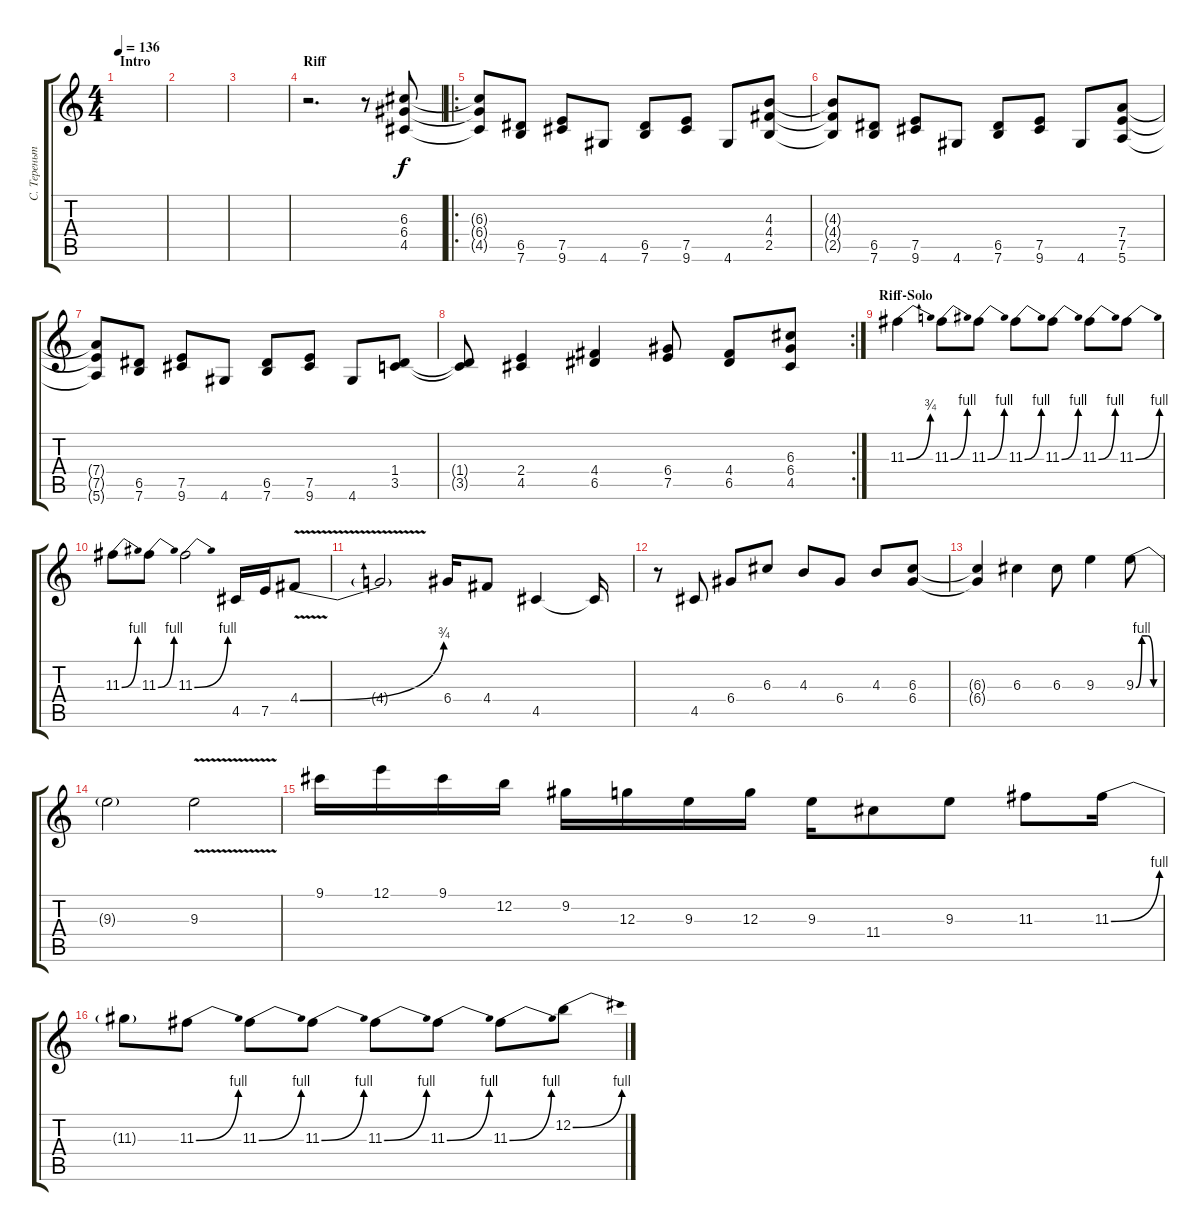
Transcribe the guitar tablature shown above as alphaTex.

\track ("С. Тереньтьев" "С. Тереньт") {instrument distortionguitar}
\staff {score tabs}
\tuning (E4 B3 G3 D3 A2 E2) {hide}
\ts (4 4)
\section ("" "Intro")
\tempo 136
\clef g2
\ks c
|
|
|
\section ("" "Riff")
r.2{d} r.8 (6.3 6.4 4.5).8 |
\ro
(6.3{t} 6.4{t} 4.5{t}).8 (6.5 7.6).8 (7.5 9.6).8 4.6.8 (6.5 7.6).8 (7.5 9.6).8 4.6.8 (4.3 4.4 2.5).8 |
(4.3{t} 4.4{t} 2.5{t}).8 (6.5 7.6).8 (7.5 9.6).8 4.6.8 (6.5 7.6).8 (7.5 9.6).8 4.6.8 (7.4 7.5 5.6).8 |
(7.4{t} 7.5{t} 5.6{t}).8 (6.5 7.6).8 (7.5 9.6).8 4.6.8 (6.5 7.6).8 (7.5 9.6).8 4.6.8 (1.4 3.5).8 |
\rc 2
(1.4{t} 3.5{t}).8 (2.4 4.5).4 (4.4 6.5).4 (6.4 7.5).8 (4.4 6.5).8 (6.3 6.4 4.5).8 |
\section ("" "Riff-Solo")
11.3{be (bend 0 0 60 3)}.4 11.3{be (bend 0 0 60 4)}.8 11.3{be (bend 0 0 60 4)}.8 11.3{be (bend 0 0 60 4)}.8 11.3{be (bend 0 0 60 4)}.8 11.3{be (bend 0 0 60 4)}.8 11.3{be (bend 0 0 60 4)}.8 |
11.3{be (bend 0 0 60 4)}.8 11.3{be (bend 0 0 60 4)}.8 11.3{be (bend 0 0 60 4)}.2 4.5.16 7.5.16 4.4{be (bend 0 0 60 3) v}.8 |
4.4{t}.2 6.4.16 4.4.8 4.5.4 4.5{t}.16 |
r.8 4.5.8 6.4.8 6.3.8 4.3.8 6.4.8 4.3.8 (6.3 6.4).8 |
(6.3{t} 6.4{t}).4 6.3.4 6.3.8 9.3.4 9.3{be (custom 0 0 15 4 30 4 45 0 60 0)}.8 |
9.3{t}.2 9.3{v}.2 |
9.1.16 12.1.16 9.1.16 12.2.16 9.2.16 12.3.16 9.3.16 12.3.16 9.3.16 11.4.8 9.3.8 11.3.8 11.3{be (bend 0 0 60 4)}.16 |
11.3{t}.8 11.3{be (bend 0 0 60 4)}.8 11.3{be (bend 0 0 60 4)}.8 11.3{be (bend 0 0 60 4)}.8 11.3{be (bend 0 0 60 4)}.8 11.3{be (bend 0 0 60 4)}.8 11.3{be (bend 0 0 60 4)}.8 12.2{be (bend 0 0 60 4)}.8
